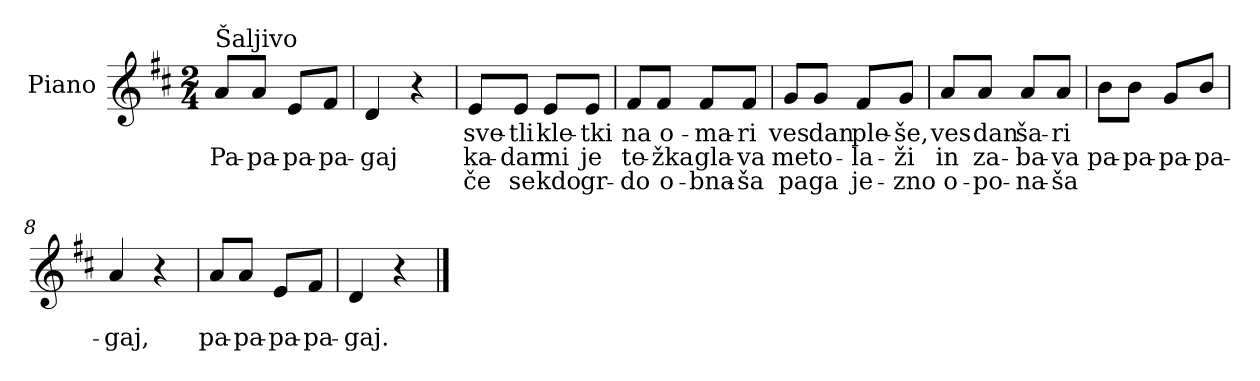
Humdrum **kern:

**kern	**text	**text	**text
*part1	*part1	*part1	*part1
*staff1	*staff1	*staff1	*staff1
*I"Piano	*	*	*
*I'Pno.	*	*	*
*clefG2	*	*	*
*k[f#c#]	*	*	*
*M2/4	*	*	*
=1	=1	=1	=1
!LO:TX:t=Šaljivo	!	!	!
!	!	!LO:LY:b	!
8a/L	.	Pa-	.
!	!	!LO:LY:b	!
8a/J	.	-pa-	.
!	!	!LO:LY:b	!
8e/L	.	-pa-	.
!	!	!LO:LY:b	!
8f#/J	.	-pa-	.
=2	=2	=2	=2
!	!	!LO:LY:b	!
4d/	.	-gaj	.
4r	.	.	.
=3	=3	=3	=3
!	!LO:LY:b	!LO:LY:b	!LO:LY:b
8e/L	sve-	ka-	če
!	!LO:LY:b	!LO:LY:b	!LO:LY:b
8e/J	-tli	-dar	se
!	!LO:LY:b	!LO:LY:b	!LO:LY:b
8e/L	kle-	mi	kdo
!	!LO:LY:b	!LO:LY:b	!LO:LY:b
8e/J	-tki	je	gr-
=4	=4	=4	=4
!	!LO:LY:b	!LO:LY:b	!LO:LY:b
8f#/L	na	te-	-do
!	!LO:LY:b	!LO:LY:b	!LO:LY:b
8f#/J	o-	-žka	o-
!	!LO:LY:b	!LO:LY:b	!LO:LY:b
8f#/L	-ma-	gla-	-bna-
!	!LO:LY:b	!LO:LY:b	!LO:LY:b
8f#/J	-ri	-va	-ša
=5	=5	=5	=5
!	!LO:LY:b	!LO:LY:b	!LO:LY:b
8g/L	ves	me	pa
!	!LO:LY:b	!LO:LY:b	!LO:LY:b
8g/J	dan	to-	ga
!	!LO:LY:b	!LO:LY:b	!LO:LY:b
8f#/L	ple-	-la-	je-
!	!LO:LY:b	!LO:LY:b	!LO:LY:b
8g/J	-še,	-ži	-zno
!!LO:LB:g=z
=6	=6	=6	=6
!	!LO:LY:b	!LO:LY:b	!LO:LY:b
8a/L	ves	in	o-
!	!LO:LY:b	!LO:LY:b	!LO:LY:b
8a/J	dan	za-	-po-
!	!LO:LY:b	!LO:LY:b	!LO:LY:b
8a/L	ša-	-ba-	-na-
!	!LO:LY:b	!LO:LY:b	!LO:LY:b
8a/J	-ri	-va	-ša
=7	=7	=7	=7
!	!	!LO:LY:b	!
8b\L	.	pa-	.
!	!	!LO:LY:b	!
8b\J	.	-pa-	.
!	!	!LO:LY:b	!
8g/L	.	-pa-	.
!	!	!LO:LY:b	!
8b/J	.	-pa-	.
=8	=8	=8	=8
!	!	!LO:LY:b	!
4a/	.	-gaj,	.
4r	.	.	.
=9	=9	=9	=9
!	!	!LO:LY:b	!
8a/L	.	pa-	.
!	!	!LO:LY:b	!
8a/J	.	-pa-	.
!	!	!LO:LY:b	!
8e/L	.	-pa-	.
!	!	!LO:LY:b	!
8f#/J	.	-pa-	.
=10	=10	=10	=10
!	!	!LO:LY:b	!
4d/	.	-gaj.	.
4r	.	.	.
==	==	==	==
*-	*-	*-	*-
